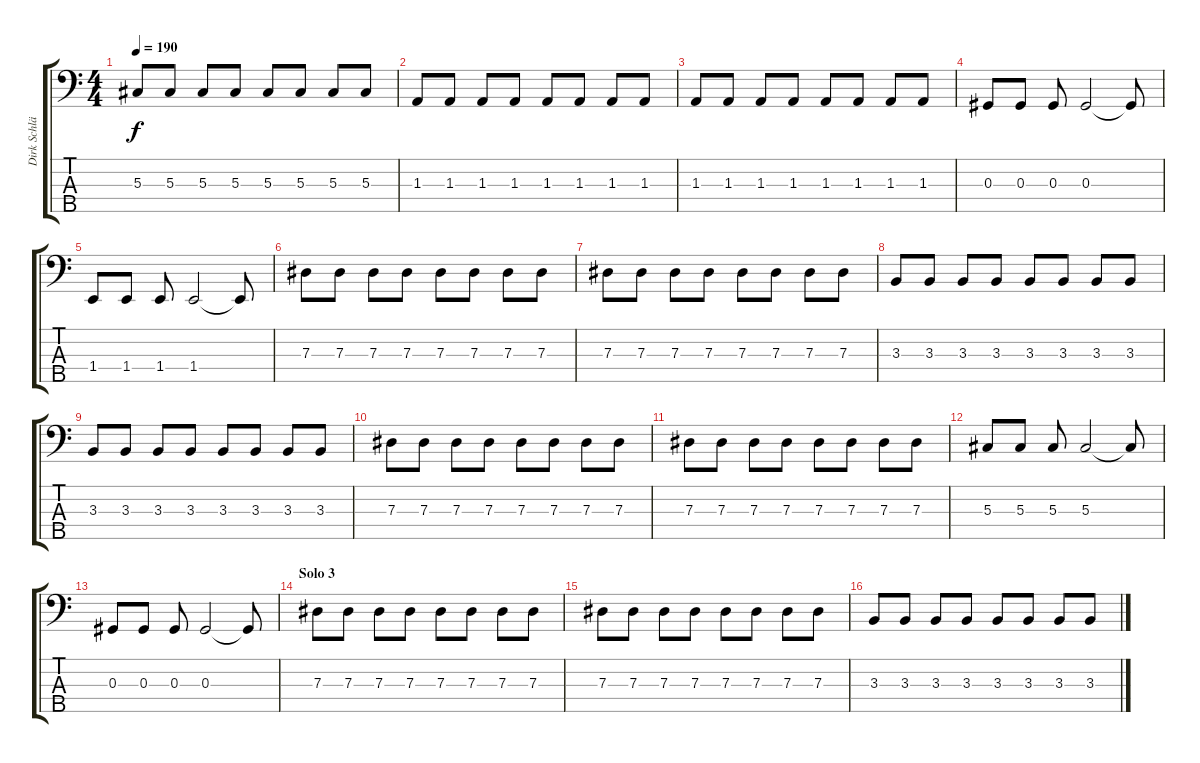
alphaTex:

\track ("Dirk Schlächter" "Dirk Schlä") {instrument electricbasspick}
\staff {score tabs}
\tuning (Gb2 Db2 Ab1 Eb1 Bb0) {hide}
\ts (4 4)
\tempo 190
\clef f4
\ks c
5.3.8{dy f} 5.3.8 5.3.8 5.3.8 5.3.8 5.3.8 5.3.8 5.3.8 |
1.3.8 1.3.8 1.3.8 1.3.8 1.3.8 1.3.8 1.3.8 1.3.8 |
1.3.8 1.3.8 1.3.8 1.3.8 1.3.8 1.3.8 1.3.8 1.3.8 |
0.3.8 0.3.8 0.3.8 0.3.2 0.3{t}.8 |
1.4.8 1.4.8 1.4.8 1.4.2 1.4{t}.8 |
7.3.8 7.3.8 7.3.8 7.3.8 7.3.8 7.3.8 7.3.8 7.3.8 |
7.3.8 7.3.8 7.3.8 7.3.8 7.3.8 7.3.8 7.3.8 7.3.8 |
3.3.8 3.3.8 3.3.8 3.3.8 3.3.8 3.3.8 3.3.8 3.3.8 |
3.3.8 3.3.8 3.3.8 3.3.8 3.3.8 3.3.8 3.3.8 3.3.8 |
7.3.8 7.3.8 7.3.8 7.3.8 7.3.8 7.3.8 7.3.8 7.3.8 |
7.3.8 7.3.8 7.3.8 7.3.8 7.3.8 7.3.8 7.3.8 7.3.8 |
5.3.8 5.3.8 5.3.8 5.3.2 5.3{t}.8 |
0.3.8 0.3.8 0.3.8 0.3.2 0.3{t}.8 |
\section ("" "Solo 3")
7.3.8 7.3.8 7.3.8 7.3.8 7.3.8 7.3.8 7.3.8 7.3.8 |
7.3.8 7.3.8 7.3.8 7.3.8 7.3.8 7.3.8 7.3.8 7.3.8 |
3.3.8 3.3.8 3.3.8 3.3.8 3.3.8 3.3.8 3.3.8 3.3.8
